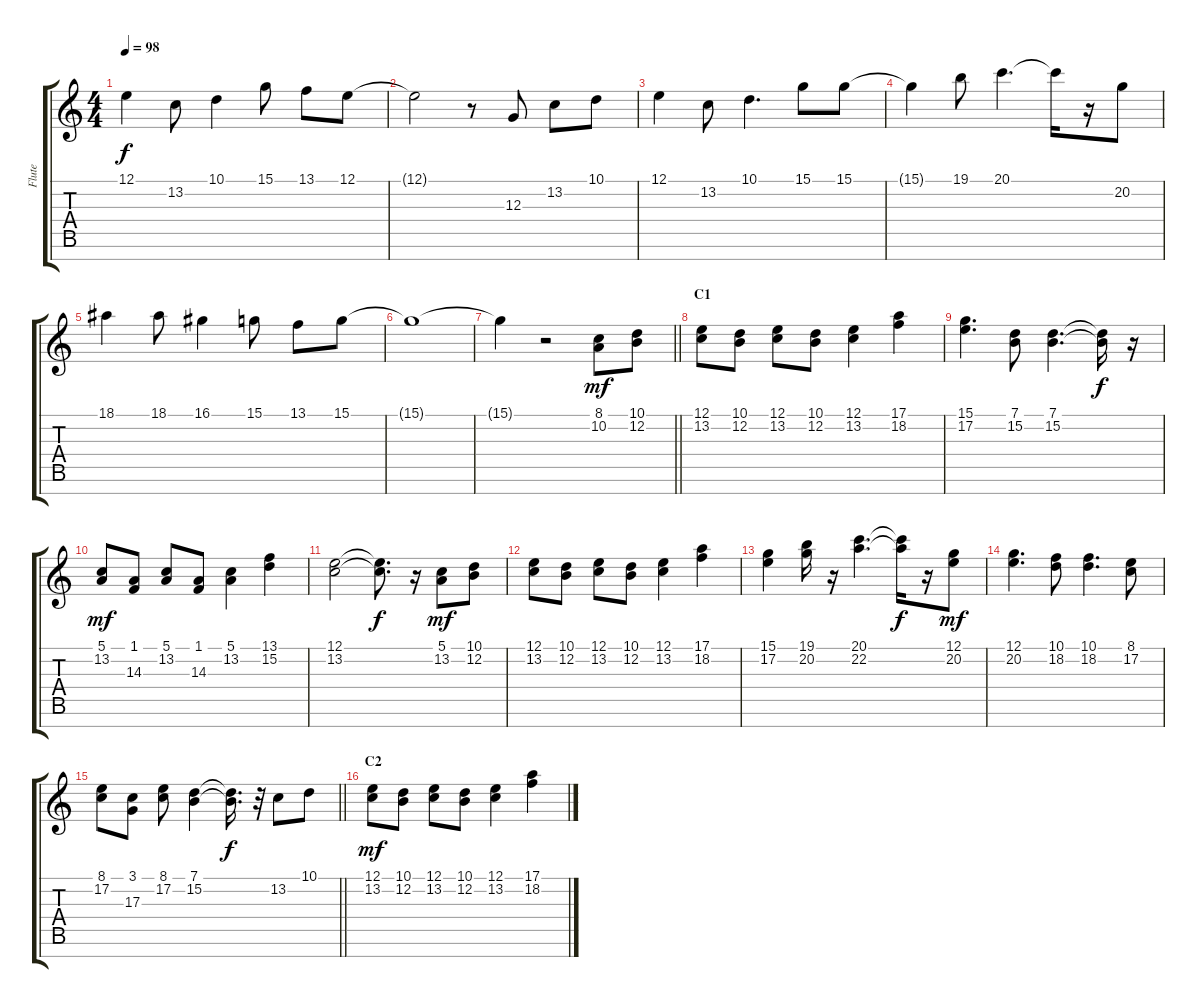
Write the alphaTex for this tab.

\track ("Flute" "Flute") {instrument flute}
\staff {score tabs}
\tuning (E4 B3 G3 D3 A2 E2 B1) {hide}
\ts (4 4)
\tempo 98
\clef g2
\ks c
12.1.4{dy f} 13.2.8 10.1.4 15.1.8 13.1.8 12.1.8 |
12.1{t}.2 r.8 12.3.8 13.2.8 10.1.8 |
12.1.4 13.2.8 10.1.4{d} 15.1.8 15.1.8 |
15.1{t}.4 19.1.8 20.1.4{d} 20.1{t}.16 r.16 20.2.8 |
18.1.4 18.1.8 16.1.4 15.1.8 13.1.8 15.1.8 |
15.1{t}.1{volume 7} |
\barLineRight lightlight
15.1{t}.4 r.2{volume 10} (8.1 10.2).8{dy mf} (10.1 12.2).8 |
\section ("" "C1")
(12.1 13.2).8 (10.1 12.2).8 (12.1 13.2).8 (10.1 12.2).8 (12.1 13.2).4 (17.1 18.2).4 |
(15.1 17.2).4{d} (7.1 15.2).8 (7.1 15.2).4{d} (7.1{t} 15.2{t}).16{dy f} r.16 |
(5.1 13.2).8{dy mf} (1.1 14.3).8 (5.1 13.2).8 (1.1 14.3).8 (5.1 13.2).4 (13.1 15.2).4 |
(12.1 13.2).2 (12.1{t} 13.2{t}).8{d dy f} r.16 (5.1 13.2).8{dy mf} (10.1 12.2).8 |
(12.1 13.2).8 (10.1 12.2).8 (12.1 13.2).8 (10.1 12.2).8 (12.1 13.2).4 (17.1 18.2).4 |
(15.1 17.2).4 (19.1 20.2).16 r.16 (20.1 22.2).4{d} (20.1{t} 22.2{t}).16{dy f} r.16 (12.1 20.2).8{dy mf} |
(12.1 20.2).4{d} (10.1 18.2).8 (10.1 18.2).4{d} (8.1 17.2).8 |
\barLineRight lightlight
(8.1 17.2).8 (3.1 17.3).8 (8.1 17.2).8 (7.1 15.2).4 (7.1{t} 15.2{t}).16{d dy f} r.32 13.2.8 10.1.8 |
\section ("" "C2")
(12.1 13.2).8{dy mf} (10.1 12.2).8 (12.1 13.2).8 (10.1 12.2).8 (12.1 13.2).4 (17.1 18.2).4
